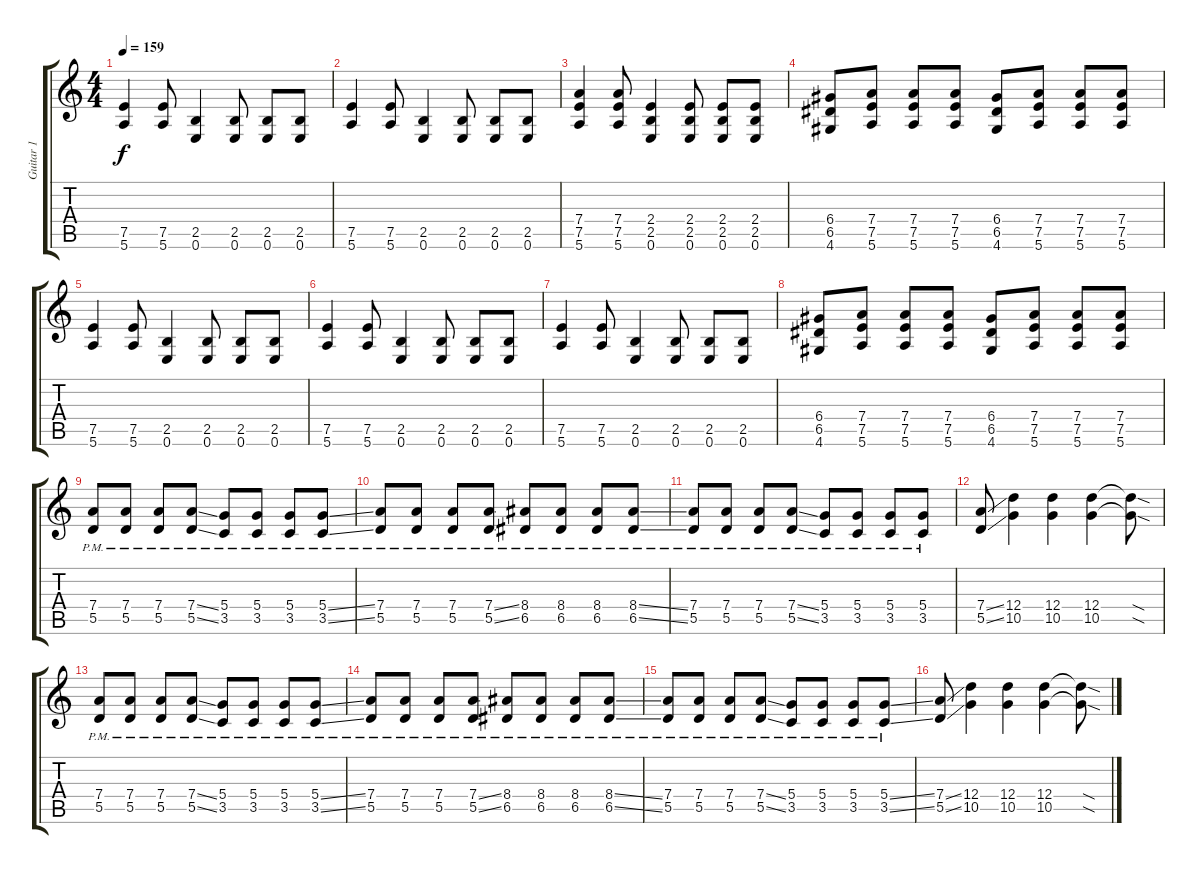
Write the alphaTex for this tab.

\track ("Guitar 1" "Guitar 1") {instrument distortionguitar}
\staff {score tabs}
\tuning (E4 B3 G3 D3 A2 E2) {hide}
\ts (4 4)
\tempo 159
\clef g2
\ks c
(7.5 5.6).4{dy f instrument distortionguitar} (7.5 5.6).8 (2.5 0.6).4 (2.5 0.6).8 (2.5 0.6).8 (2.5 0.6).8 |
(7.5 5.6).4 (7.5 5.6).8 (2.5 0.6).4 (2.5 0.6).8 (2.5 0.6).8 (2.5 0.6).8 |
(7.4 7.5 5.6).4 (7.4 7.5 5.6).8 (2.4 2.5 0.6).4 (2.4 2.5 0.6).8 (2.4 2.5 0.6).8 (2.4 2.5 0.6).8 |
(6.4 6.5 4.6).8 (7.4 7.5 5.6).8 (7.4 7.5 5.6).8 (7.4 7.5 5.6).8 (6.4 6.5 4.6).8 (7.4 7.5 5.6).8 (7.4 7.5 5.6).8 (7.4 7.5 5.6).8 |
(7.5 5.6).4 (7.5 5.6).8 (2.5 0.6).4 (2.5 0.6).8 (2.5 0.6).8 (2.5 0.6).8 |
(7.5 5.6).4 (7.5 5.6).8 (2.5 0.6).4 (2.5 0.6).8 (2.5 0.6).8 (2.5 0.6).8 |
(7.5 5.6).4 (7.5 5.6).8 (2.5 0.6).4 (2.5 0.6).8 (2.5 0.6).8 (2.5 0.6).8 |
(6.4 6.5 4.6).8 (7.4 7.5 5.6).8 (7.4 7.5 5.6).8 (7.4 7.5 5.6).8 (6.4 6.5 4.6).8 (7.4 7.5 5.6).8 (7.4 7.5 5.6).8 (7.4 7.5 5.6).8 |
(7.4{pm} 5.5{pm}).8 (7.4{pm} 5.5{pm}).8 (7.4{pm} 5.5{pm}).8 (7.4{ss pm} 5.5{ss pm}).8 (5.4{pm} 3.5{pm}).8 (5.4{pm} 3.5{pm}).8 (5.4{pm} 3.5{pm}).8 (5.4{ss pm} 3.5{ss pm}).8 |
(7.4{pm} 5.5{pm}).8 (7.4{pm} 5.5{pm}).8 (7.4{pm} 5.5{pm}).8 (7.4{ss pm} 5.5{ss pm}).8 (8.4{pm} 6.5{pm}).8 (8.4{pm} 6.5{pm}).8 (8.4 6.5{pm}).8 (8.4{ss} 6.5{ss pm}).8 |
(7.4 5.5{pm}).8 (7.4 5.5{pm}).8 (7.4{pm} 5.5{pm}).8 (7.4{ss pm} 5.5{ss pm}).8 (5.4 3.5{pm}).8 (5.4{pm} 3.5{pm}).8 (5.4{pm} 3.5{pm}).8 (5.4{pm} 3.5{pm}).8 |
(7.4{ss} 5.5{ss}).8 (12.4 10.5).4 (12.4 10.5).4 (12.4 10.5).4 (12.4{sod t} 10.5{sod t}).8 |
(7.4{pm} 5.5{pm}).8 (7.4{pm} 5.5{pm}).8 (7.4{pm} 5.5{pm}).8 (7.4{ss pm} 5.5{ss pm}).8 (5.4{pm} 3.5{pm}).8 (5.4{pm} 3.5{pm}).8 (5.4{pm} 3.5{pm}).8 (5.4{ss pm} 3.5{ss pm}).8 |
(7.4{pm} 5.5{pm}).8 (7.4{pm} 5.5{pm}).8 (7.4{pm} 5.5{pm}).8 (7.4{ss} 5.5{ss pm}).8 (8.4{pm} 6.5{pm}).8 (8.4{pm} 6.5{pm}).8 (8.4{pm} 6.5{pm}).8 (8.4{ss} 6.5{ss pm}).8 |
(7.4 5.5{pm}).8 (7.4{pm} 5.5{pm}).8 (7.4{pm} 5.5{pm}).8 (7.4{ss pm} 5.5{ss pm}).8 (5.4{pm} 3.5{pm}).8 (5.4{pm} 3.5{pm}).8 (5.4{pm} 3.5{pm}).8 (5.4{ss pm} 3.5{ss pm}).8 |
(7.4{ss} 5.5{ss}).8 (12.4 10.5).4 (12.4 10.5).4 (12.4 10.5).4 (12.4{sod t} 10.5{sod t}).8
